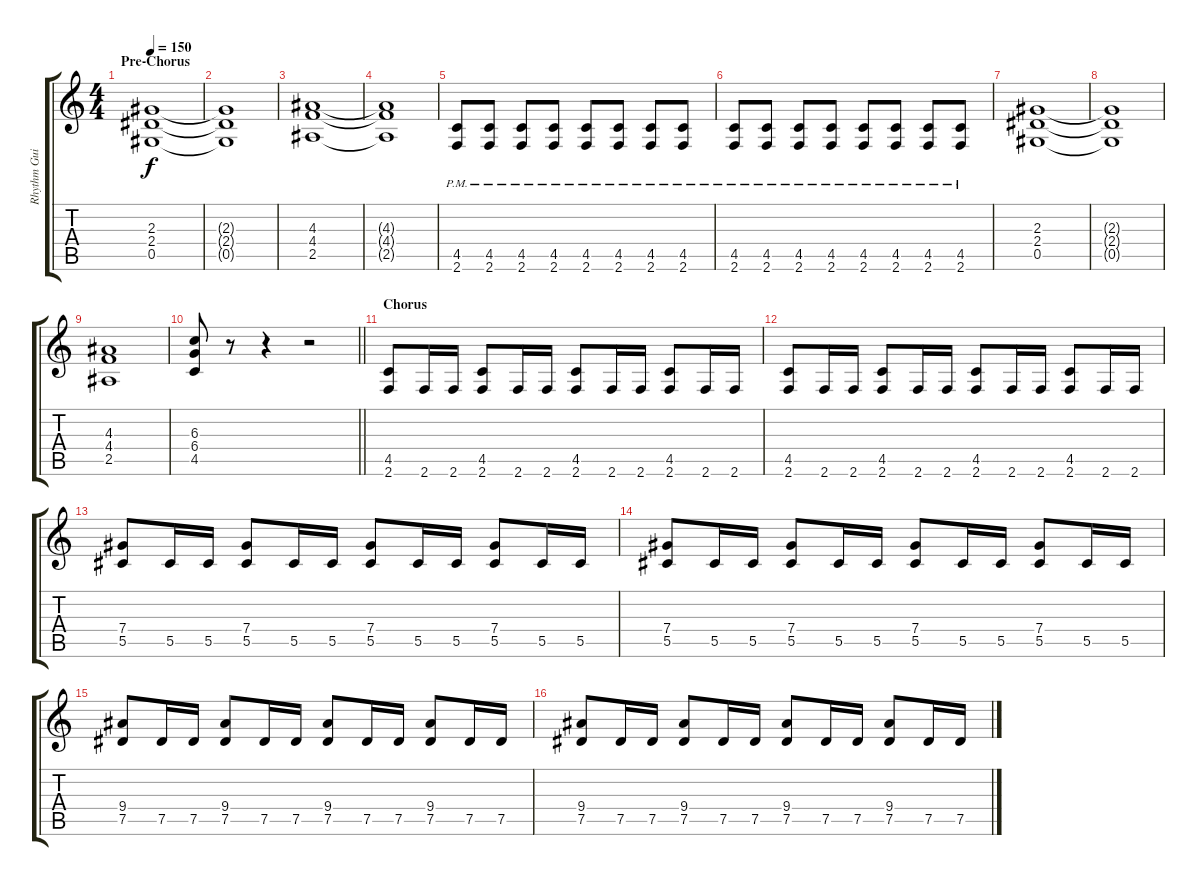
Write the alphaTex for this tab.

\track ("Rhythm Guitar" "Rhythm Gui") {instrument distortionguitar}
\staff {score tabs}
\tuning (Eb4 Bb3 Gb3 Db3 Ab2 Eb2) {hide}
\ts (4 4)
\section ("" "Pre-Chorus")
\tempo 150
\clef g2
\ks c
(2.3 2.4 0.5).1{dy f} |
(2.3{t} 2.4{t} 0.5{t}).1 |
(4.3 4.4 2.5).1 |
(4.3{t} 4.4{t} 2.5{t}).1 |
(4.5{pm} 2.6{pm}).8 (4.5{pm} 2.6{pm}).8 (4.5{pm} 2.6{pm}).8 (4.5{pm} 2.6{pm}).8 (4.5{pm} 2.6{pm}).8 (4.5{pm} 2.6{pm}).8 (4.5{pm} 2.6{pm}).8 (4.5{pm} 2.6{pm}).8 |
(4.5{pm} 2.6{pm}).8 (4.5{pm} 2.6{pm}).8 (4.5{pm} 2.6{pm}).8 (4.5{pm} 2.6{pm}).8 (4.5{pm} 2.6{pm}).8 (4.5{pm} 2.6{pm}).8 (4.5{pm} 2.6{pm}).8 (4.5{pm} 2.6{pm}).8 |
(2.3 2.4 0.5).1 |
(2.3{t} 2.4{t} 0.5{t}).1 |
(4.3 4.4 2.5).1 |
\barLineRight lightlight
(6.3 6.4 4.5).8 r.8 r.4 r.2 |
\section ("" "Chorus")
(4.5 2.6).8 2.6.16 2.6.16 (4.5 2.6).8 2.6.16 2.6.16 (4.5 2.6).8 2.6.16 2.6.16 (4.5 2.6).8 2.6.16 2.6.16 |
(4.5 2.6).8 2.6.16 2.6.16 (4.5 2.6).8 2.6.16 2.6.16 (4.5 2.6).8 2.6.16 2.6.16 (4.5 2.6).8 2.6.16 2.6.16 |
(7.4 5.5).8 5.5.16 5.5.16 (7.4 5.5).8 5.5.16 5.5.16 (7.4 5.5).8 5.5.16 5.5.16 (7.4 5.5).8 5.5.16 5.5.16 |
(7.4 5.5).8 5.5.16 5.5.16 (7.4 5.5).8 5.5.16 5.5.16 (7.4 5.5).8 5.5.16 5.5.16 (7.4 5.5).8 5.5.16 5.5.16 |
(9.4 7.5).8 7.5.16 7.5.16 (9.4 7.5).8 7.5.16 7.5.16 (9.4 7.5).8 7.5.16 7.5.16 (9.4 7.5).8 7.5.16 7.5.16 |
(9.4 7.5).8 7.5.16 7.5.16 (9.4 7.5).8 7.5.16 7.5.16 (9.4 7.5).8 7.5.16 7.5.16 (9.4 7.5).8 7.5.16 7.5.16
